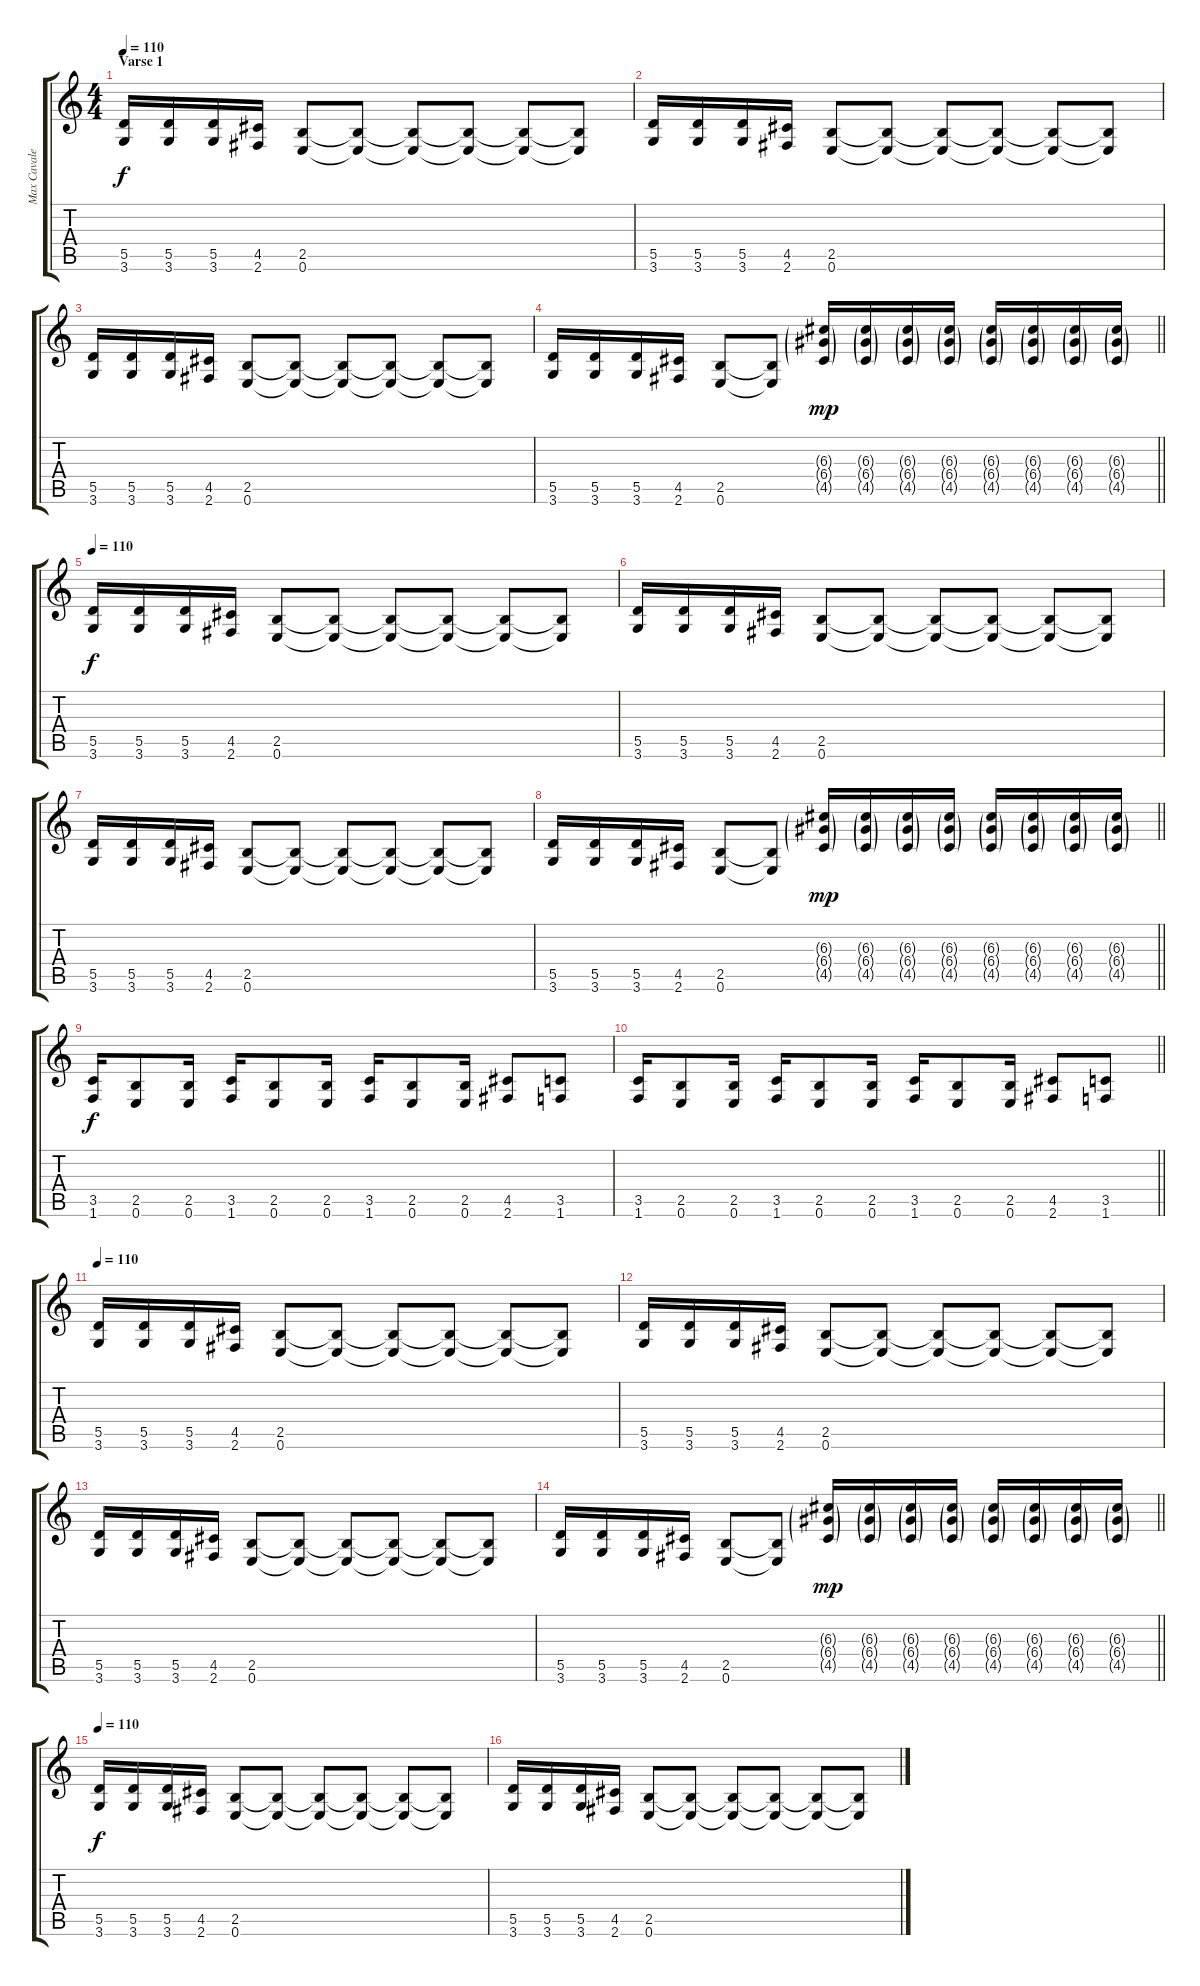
\track ("Max Cavalera" "Max Cavale") {instrument distortionguitar}
\staff {score tabs}
\tuning (E4 B3 G3 D3 A2 E2) {hide}
\ts (4 4)
\section ("" "Varse 1")
\tempo 110
\clef g2
\ks c
(5.5 3.6).16{dy f} (5.5 3.6).16 (5.5 3.6).16 (4.5 2.6).16 (2.5 0.6).8 (2.5{t} 0.6{t}).8 (2.5{t} 0.6{t}).8 (2.5{t} 0.6{t}).8 (2.5{t} 0.6{t}).8 (2.5{t} 0.6{t}).8 |
(5.5 3.6).16 (5.5 3.6).16 (5.5 3.6).16 (4.5 2.6).16 (2.5 0.6).8 (2.5{t} 0.6{t}).8 (2.5{t} 0.6{t}).8 (2.5{t} 0.6{t}).8 (2.5{t} 0.6{t}).8 (2.5{t} 0.6{t}).8 |
(5.5 3.6).16 (5.5 3.6).16 (5.5 3.6).16 (4.5 2.6).16 (2.5 0.6).8 (2.5{t} 0.6{t}).8 (2.5{t} 0.6{t}).8 (2.5{t} 0.6{t}).8 (2.5{t} 0.6{t}).8 (2.5{t} 0.6{t}).8 |
\barLineRight lightlight
(5.5 3.6).16 (5.5 3.6).16 (5.5 3.6).16 (4.5 2.6).16 (2.5 0.6).8 (2.5{t} 0.6{t}).8 (6.3{g} 6.4{g} 4.5{g}).16{dy mp} (6.3{g} 6.4{g} 4.5{g}).16 (6.3{g} 6.4{g} 4.5{g}).16 (6.3{g} 6.4{g} 4.5{g}).16 (6.3{g} 6.4{g} 4.5{g}).16 (6.3{g} 6.4{g} 4.5{g}).16 (6.3{g} 6.4{g} 4.5{g}).16 (6.3{g} 6.4{g} 4.5{g}).16 |
\tempo 110
(5.5 3.6).16{dy f} (5.5 3.6).16 (5.5 3.6).16 (4.5 2.6).16 (2.5 0.6).8 (2.5{t} 0.6{t}).8 (2.5{t} 0.6{t}).8 (2.5{t} 0.6{t}).8 (2.5{t} 0.6{t}).8 (2.5{t} 0.6{t}).8 |
(5.5 3.6).16 (5.5 3.6).16 (5.5 3.6).16 (4.5 2.6).16 (2.5 0.6).8 (2.5{t} 0.6{t}).8 (2.5{t} 0.6{t}).8 (2.5{t} 0.6{t}).8 (2.5{t} 0.6{t}).8 (2.5{t} 0.6{t}).8 |
(5.5 3.6).16 (5.5 3.6).16 (5.5 3.6).16 (4.5 2.6).16 (2.5 0.6).8 (2.5{t} 0.6{t}).8 (2.5{t} 0.6{t}).8 (2.5{t} 0.6{t}).8 (2.5{t} 0.6{t}).8 (2.5{t} 0.6{t}).8 |
\barLineRight lightlight
(5.5 3.6).16 (5.5 3.6).16 (5.5 3.6).16 (4.5 2.6).16 (2.5 0.6).8 (2.5{t} 0.6{t}).8 (6.3{g} 6.4{g} 4.5{g}).16{dy mp} (6.3{g} 6.4{g} 4.5{g}).16 (6.3{g} 6.4{g} 4.5{g}).16 (6.3{g} 6.4{g} 4.5{g}).16 (6.3{g} 6.4{g} 4.5{g}).16 (6.3{g} 6.4{g} 4.5{g}).16 (6.3{g} 6.4{g} 4.5{g}).16 (6.3{g} 6.4{g} 4.5{g}).16 |
\section ("" "")
(3.5 1.6).16{dy f} (2.5 0.6).8 (2.5 0.6).16 (3.5 1.6).16 (2.5 0.6).8 (2.5 0.6).16 (3.5 1.6).16 (2.5 0.6).8 (2.5 0.6).16 (4.5 2.6).8 (3.5 1.6).8 |
\barLineRight lightlight
(3.5 1.6).16 (2.5 0.6).8 (2.5 0.6).16 (3.5 1.6).16 (2.5 0.6).8 (2.5 0.6).16 (3.5 1.6).16 (2.5 0.6).8 (2.5 0.6).16 (4.5 2.6).8 (3.5 1.6).8 |
\section ("" "")
\tempo 110
(5.5 3.6).16 (5.5 3.6).16 (5.5 3.6).16 (4.5 2.6).16 (2.5 0.6).8 (2.5{t} 0.6{t}).8 (2.5{t} 0.6{t}).8 (2.5{t} 0.6{t}).8 (2.5{t} 0.6{t}).8 (2.5{t} 0.6{t}).8 |
(5.5 3.6).16 (5.5 3.6).16 (5.5 3.6).16 (4.5 2.6).16 (2.5 0.6).8 (2.5{t} 0.6{t}).8 (2.5{t} 0.6{t}).8 (2.5{t} 0.6{t}).8 (2.5{t} 0.6{t}).8 (2.5{t} 0.6{t}).8 |
(5.5 3.6).16 (5.5 3.6).16 (5.5 3.6).16 (4.5 2.6).16 (2.5 0.6).8 (2.5{t} 0.6{t}).8 (2.5{t} 0.6{t}).8 (2.5{t} 0.6{t}).8 (2.5{t} 0.6{t}).8 (2.5{t} 0.6{t}).8 |
\barLineRight lightlight
(5.5 3.6).16 (5.5 3.6).16 (5.5 3.6).16 (4.5 2.6).16 (2.5 0.6).8 (2.5{t} 0.6{t}).8 (6.3{g} 6.4{g} 4.5{g}).16{dy mp} (6.3{g} 6.4{g} 4.5{g}).16 (6.3{g} 6.4{g} 4.5{g}).16 (6.3{g} 6.4{g} 4.5{g}).16 (6.3{g} 6.4{g} 4.5{g}).16 (6.3{g} 6.4{g} 4.5{g}).16 (6.3{g} 6.4{g} 4.5{g}).16 (6.3{g} 6.4{g} 4.5{g}).16 |
\tempo 110
(5.5 3.6).16{dy f} (5.5 3.6).16 (5.5 3.6).16 (4.5 2.6).16 (2.5 0.6).8 (2.5{t} 0.6{t}).8 (2.5{t} 0.6{t}).8 (2.5{t} 0.6{t}).8 (2.5{t} 0.6{t}).8 (2.5{t} 0.6{t}).8 |
(5.5 3.6).16 (5.5 3.6).16 (5.5 3.6).16 (4.5 2.6).16 (2.5 0.6).8 (2.5{t} 0.6{t}).8 (2.5{t} 0.6{t}).8 (2.5{t} 0.6{t}).8 (2.5{t} 0.6{t}).8 (2.5{t} 0.6{t}).8
